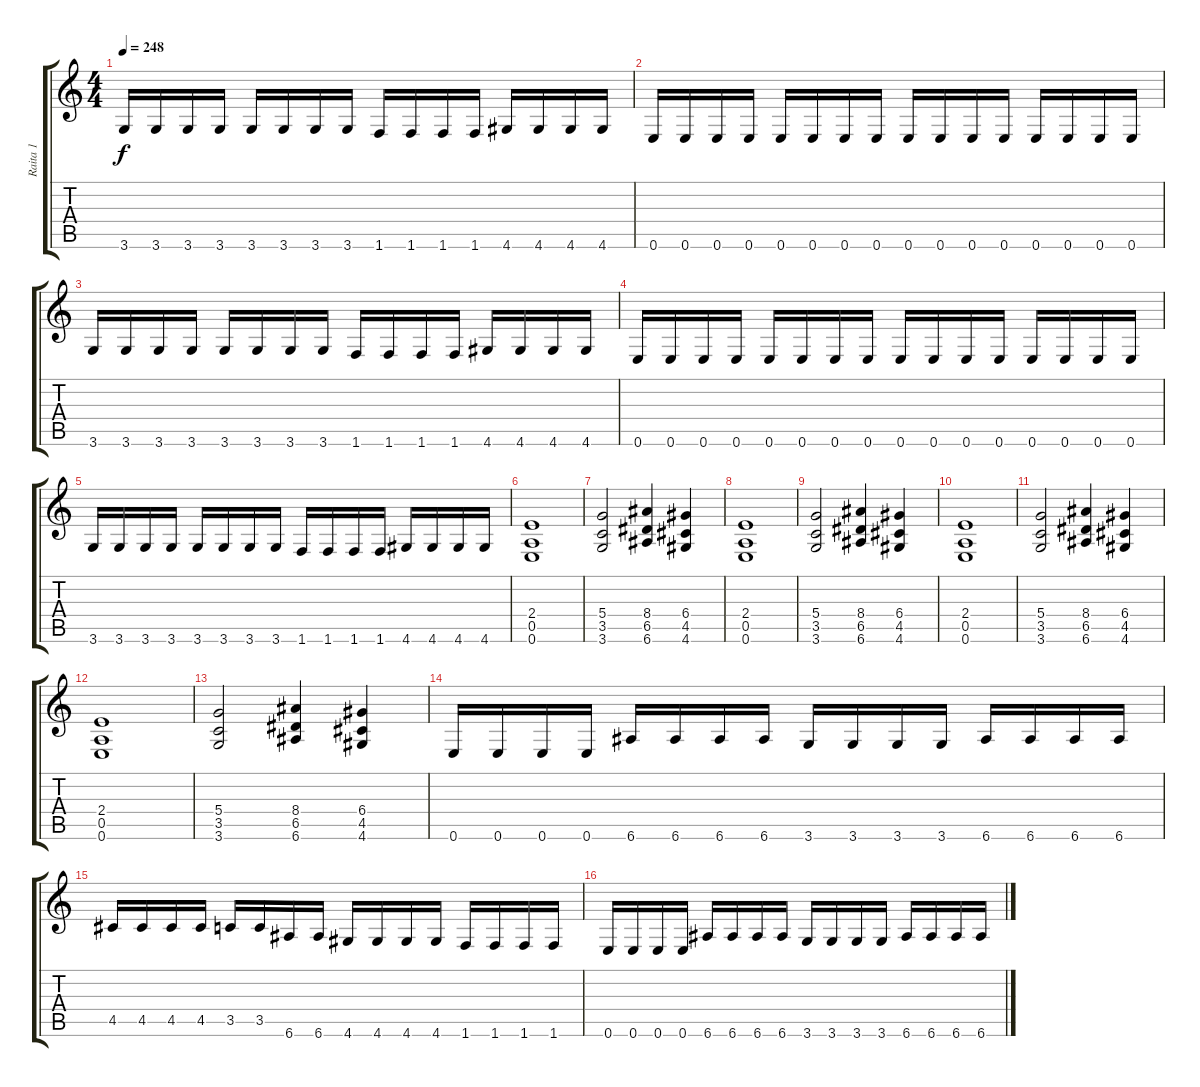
\track ("Raita 1" "Raita 1") {instrument distortionguitar}
\staff {score tabs}
\tuning (E4 B3 G3 D3 A2 E2) {hide}
\ts (4 4)
\tempo 248
\clef g2
\ks c
3.6.16{dy f} 3.6.16 3.6.16 3.6.16 3.6.16 3.6.16 3.6.16 3.6.16 1.6.16 1.6.16 1.6.16 1.6.16 4.6.16 4.6.16 4.6.16 4.6.16 |
0.6.16 0.6.16 0.6.16 0.6.16 0.6.16 0.6.16 0.6.16 0.6.16 0.6.16 0.6.16 0.6.16 0.6.16 0.6.16 0.6.16 0.6.16 0.6.16 |
3.6.16 3.6.16 3.6.16 3.6.16 3.6.16 3.6.16 3.6.16 3.6.16 1.6.16 1.6.16 1.6.16 1.6.16 4.6.16 4.6.16 4.6.16 4.6.16 |
0.6.16 0.6.16 0.6.16 0.6.16 0.6.16 0.6.16 0.6.16 0.6.16 0.6.16 0.6.16 0.6.16 0.6.16 0.6.16 0.6.16 0.6.16 0.6.16 |
3.6.16 3.6.16 3.6.16 3.6.16 3.6.16 3.6.16 3.6.16 3.6.16 1.6.16 1.6.16 1.6.16 1.6.16 4.6.16 4.6.16 4.6.16 4.6.16 |
(2.4 0.5 0.6).1 |
(5.4 3.5 3.6).2 (8.4 6.5 6.6).4 (6.4 4.5 4.6).4 |
(2.4 0.5 0.6).1 |
(5.4 3.5 3.6).2 (8.4 6.5 6.6).4 (6.4 4.5 4.6).4 |
(2.4 0.5 0.6).1 |
(5.4 3.5 3.6).2 (8.4 6.5 6.6).4 (6.4 4.5 4.6).4 |
(2.4 0.5 0.6).1 |
(5.4 3.5 3.6).2 (8.4 6.5 6.6).4 (6.4 4.5 4.6).4 |
0.6.16 0.6.16 0.6.16 0.6.16 6.6.16 6.6.16 6.6.16 6.6.16 3.6.16 3.6.16 3.6.16 3.6.16 6.6.16 6.6.16 6.6.16 6.6.16 |
4.5.16 4.5.16 4.5.16 4.5.16 3.5.16 3.5.16 6.6.16 6.6.16 4.6.16 4.6.16 4.6.16 4.6.16 1.6.16 1.6.16 1.6.16 1.6.16 |
0.6.16 0.6.16 0.6.16 0.6.16 6.6.16 6.6.16 6.6.16 6.6.16 3.6.16 3.6.16 3.6.16 3.6.16 6.6.16 6.6.16 6.6.16 6.6.16
